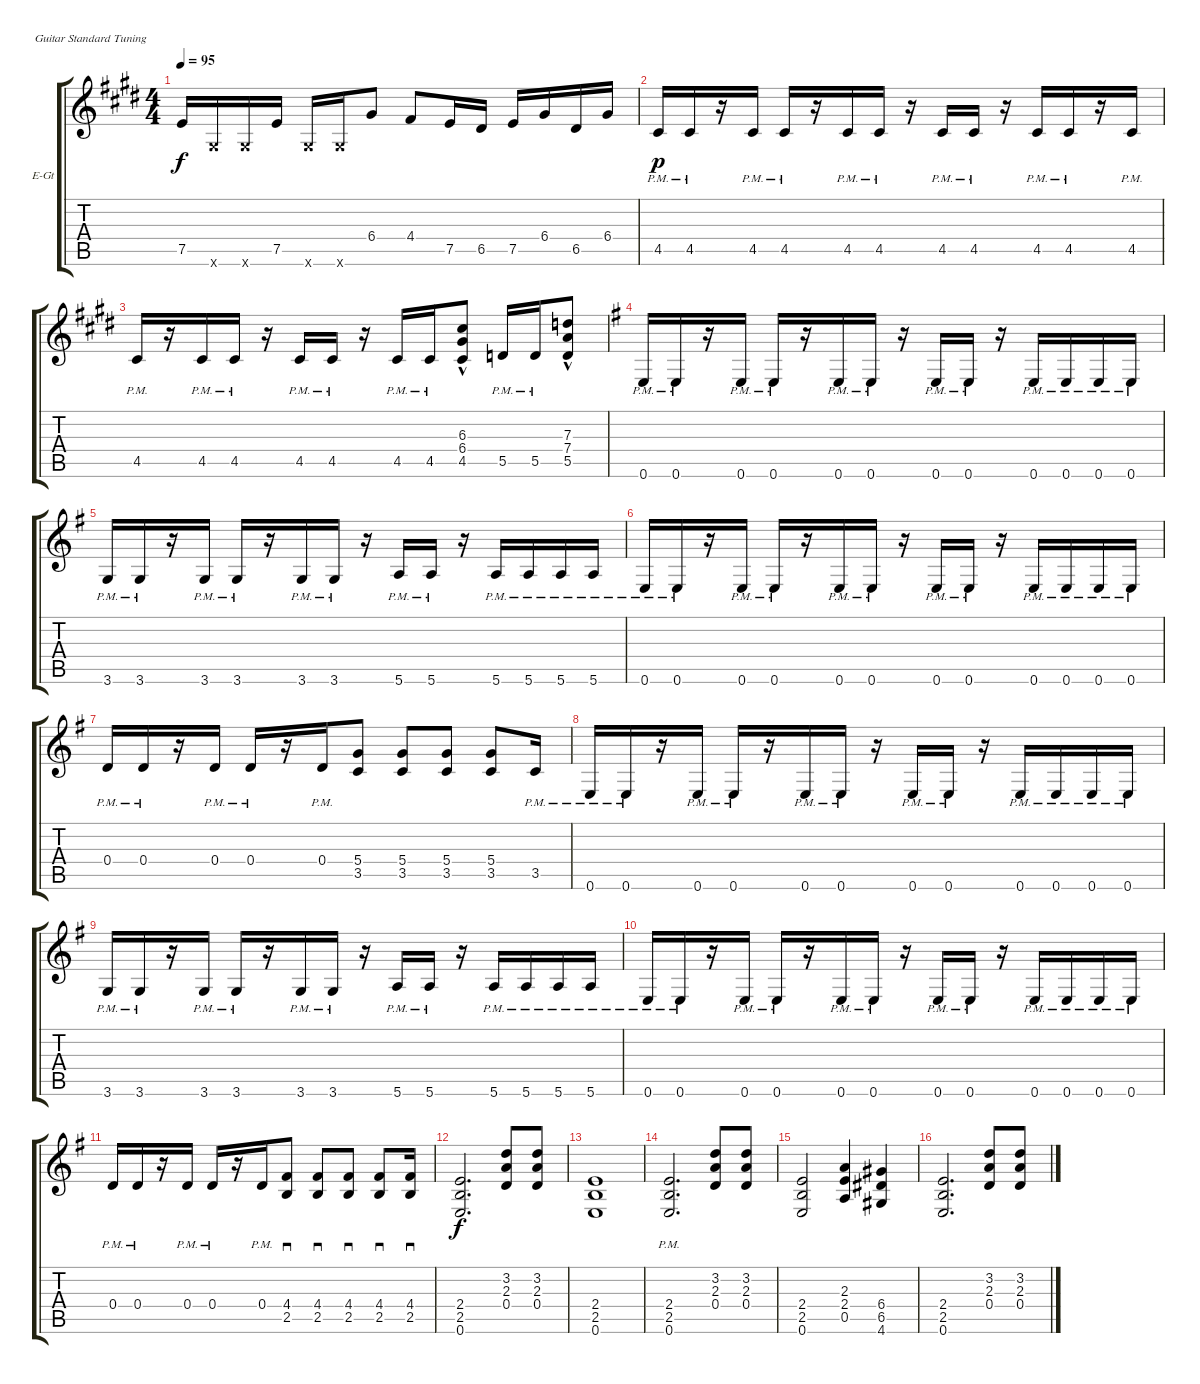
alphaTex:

\bracketExtendMode groupsimilarinstruments
\firstSystemTrackNameOrientation horizontal
\otherSystemsTrackNameOrientation horizontal
\track ("Electric Guitar 1" "E-Gt") {instrument distortionguitar}
\staff {score tabs}
\tuning (E4 B3 G3 D3 A2 E2)
\ts (4 4)
\tempo 95
\clef g2
\ks c#minor
7.5.16{dy f} 4.6{x}.16 4.6{x}.16 7.5.16 4.6{x}.16 4.6{x}.16 6.4.8 4.4.8 7.5.16 6.5.16 7.5.16 6.4.16 6.5.16 6.4.16 |
4.5{pm}.16{dy p} 4.5{pm}.16 r.16 4.5{pm}.16 4.5{pm}.16 r.16 4.5{pm}.16 4.5{pm}.16 r.16 4.5{pm}.16 4.5{pm}.16 r.16 4.5{pm}.16 4.5{pm}.16 r.16 4.5{pm}.16 |
4.5{pm}.16 r.16 4.5{pm}.16 4.5{pm}.16 r.16 4.5{pm}.16 4.5{pm}.16 r.16 4.5{pm}.16 4.5{pm}.16 (4.5{hac} 6.4{hac} 6.3{hac}).8 5.5{pm}.16 5.5{pm}.16 (5.5{hac} 7.4{hac} 7.3{hac}).8 |
\ks eminor
0.6{pm}.16 0.6{pm}.16 r.16 0.6{pm}.16 0.6{pm}.16 r.16 0.6{pm}.16 0.6{pm}.16 r.16 0.6{pm}.16 0.6{pm}.16 r.16 0.6{pm}.16 0.6{pm}.16 0.6{pm}.16 0.6{pm}.16 |
3.6{pm}.16 3.6{pm}.16 r.16 3.6{pm}.16 3.6{pm}.16 r.16 3.6{pm}.16 3.6{pm}.16 r.16 5.6{pm}.16 5.6{pm}.16 r.16 5.6{pm}.16 5.6{pm}.16 5.6{pm}.16 5.6{pm}.16 |
0.6{pm}.16 0.6{pm}.16 r.16 0.6{pm}.16 0.6{pm}.16 r.16 0.6{pm}.16 0.6{pm}.16 r.16 0.6{pm}.16 0.6{pm}.16 r.16 0.6{pm}.16 0.6{pm}.16 0.6{pm}.16 0.6{pm}.16 |
0.4{pm}.16 0.4{pm}.16 r.16 0.4{pm}.16 0.4{pm}.16 r.16 0.4{pm}.16 (3.5 5.4).8 (3.5 5.4).8 (3.5 5.4).8 (3.5 5.4).8 3.5{pm}.16 |
0.6{pm}.16 0.6{pm}.16 r.16 0.6{pm}.16 0.6{pm}.16 r.16 0.6{pm}.16 0.6{pm}.16 r.16 0.6{pm}.16 0.6{pm}.16 r.16 0.6{pm}.16 0.6{pm}.16 0.6{pm}.16 0.6{pm}.16 |
3.6{pm}.16 3.6{pm}.16 r.16 3.6{pm}.16 3.6{pm}.16 r.16 3.6{pm}.16 3.6{pm}.16 r.16 5.6{pm}.16 5.6{pm}.16 r.16 5.6{pm}.16 5.6{pm}.16 5.6{pm}.16 5.6{pm}.16 |
0.6{pm}.16 0.6{pm}.16 r.16 0.6{pm}.16 0.6{pm}.16 r.16 0.6{pm}.16 0.6{pm}.16 r.16 0.6{pm}.16 0.6{pm}.16 r.16 0.6{pm}.16 0.6{pm}.16 0.6{pm}.16 0.6{pm}.16 |
0.4{pm}.16 0.4{pm}.16 r.16 0.4{pm}.16 0.4{pm}.16 r.16 0.4{pm}.16 (2.5 4.4).8{sd} (2.5 4.4).8{sd} (2.5 4.4).8{sd} (2.5 4.4).8{sd} (2.5 4.4).16{sd} |
(0.6 2.5 2.4).2{d dy f} (0.4 2.3 3.2).8 (3.2 2.3 0.4).8 |
(0.6 2.5 2.4).1 |
(0.6{pm} 2.5{pm} 2.4{pm}).2{d} (0.4 2.3 3.2).8 (3.2 2.3 0.4).8 |
(0.6 2.5 2.4).2 (0.5 2.4 2.3).4 (6.4 4.6 6.5).4 |
(0.6 2.5 2.4).2{d} (0.4 2.3 3.2).8 (3.2 2.3 0.4).8
